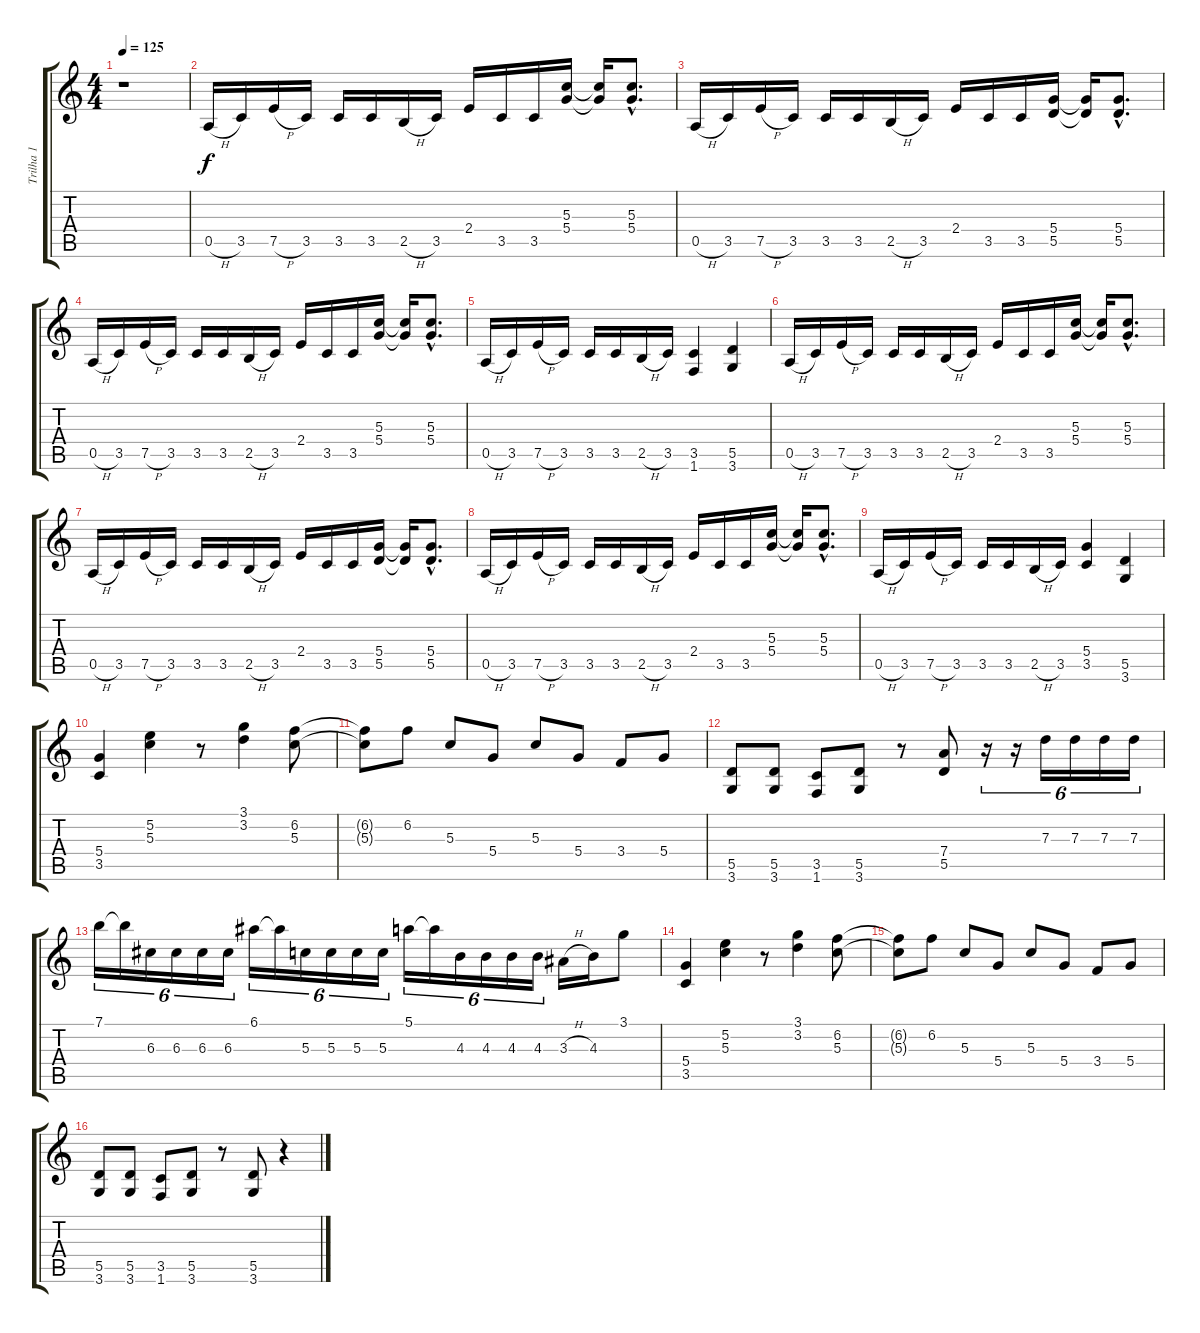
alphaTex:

\track ("Trilha 1" "Trilha 1") {instrument overdrivenguitar}
\staff {score tabs}
\tuning (E4 B3 G3 D3 A2 E2) {hide}
\ts (4 4)
\tempo 125
\clef g2
\ks c
r.1{dy f instrument overdrivenguitar} |
0.5{h}.16 3.5.16 7.5{h}.16 3.5.16 3.5.16 3.5.16 2.5{h}.16 3.5.16 2.4.16 3.5.16 3.5.16 (5.3 5.4).16 (5.3{t} 5.4{t}).16 (5.3{hac} 5.4{hac}).8{d} |
0.5{h}.16 3.5.16 7.5{h}.16 3.5.16 3.5.16 3.5.16 2.5{h}.16 3.5.16 2.4.16 3.5.16 3.5.16 (5.4 5.5).16 (5.4{t} 5.5{t}).16 (5.4{hac} 5.5{hac}).8{d} |
0.5{h}.16 3.5.16 7.5{h}.16 3.5.16 3.5.16 3.5.16 2.5{h}.16 3.5.16 2.4.16 3.5.16 3.5.16 (5.3 5.4).16 (5.3{t} 5.4{t}).16 (5.3{hac} 5.4{hac}).8{d} |
0.5{h}.16 3.5.16 7.5{h}.16 3.5.16 3.5.16 3.5.16 2.5{h}.16 3.5.16 (3.5 1.6).4 (5.5 3.6).4 |
0.5{h}.16 3.5.16 7.5{h}.16 3.5.16 3.5.16 3.5.16 2.5{h}.16 3.5.16 2.4.16 3.5.16 3.5.16 (5.3 5.4).16 (5.3{t} 5.4{t}).16 (5.3{hac} 5.4{hac}).8{d} |
0.5{h}.16 3.5.16 7.5{h}.16 3.5.16 3.5.16 3.5.16 2.5{h}.16 3.5.16 2.4.16 3.5.16 3.5.16 (5.4 5.5).16 (5.4{t} 5.5{t}).16 (5.4{hac} 5.5{hac}).8{d} |
0.5{h}.16 3.5.16 7.5{h}.16 3.5.16 3.5.16 3.5.16 2.5{h}.16 3.5.16 2.4.16 3.5.16 3.5.16 (5.3 5.4).16 (5.3{t} 5.4{t}).16 (5.3{hac} 5.4{hac}).8{d} |
0.5{h}.16 3.5.16 7.5{h}.16 3.5.16 3.5.16 3.5.16 2.5{h}.16 3.5.16 (5.4 3.5).4 (5.5 3.6).4 |
(5.4 3.5).4 (5.2 5.3).4 r.8 (3.1 3.2).4 (6.2 5.3).8 |
(6.2{t} 5.3{t}).8 6.2.8 5.3.8 5.4.8 5.3.8 5.4.8 3.4.8 5.4.8 |
(5.5 3.6).8 (5.5 3.6).8 (3.5 1.6).8 (5.5 3.6).8 r.8 (7.4 5.5).8 r.16{tu (6 4)} r.16{tu (6 4)} 7.3.16{tu (6 4)} 7.3.16{tu (6 4)} 7.3.16{tu (6 4)} 7.3.16{tu (6 4)} |
7.1.16{tu (6 4)} 7.1{t}.16{tu (6 4)} 6.3.16{tu (6 4)} 6.3.16{tu (6 4)} 6.3.16{tu (6 4)} 6.3.16{tu (6 4)} 6.1.16{tu (6 4)} 6.1{t}.16{tu (6 4)} 5.3.16{tu (6 4)} 5.3.16{tu (6 4)} 5.3.16{tu (6 4)} 5.3.16{tu (6 4)} 5.1.16{tu (6 4)} 5.1{t}.16{tu (6 4)} 4.3.16{tu (6 4)} 4.3.16{tu (6 4)} 4.3.16{tu (6 4)} 4.3.16{tu (6 4)} 3.3{h}.16 4.3.16 3.1.8 |
(5.4 3.5).4 (5.2 5.3).4 r.8 (3.1 3.2).4 (6.2 5.3).8 |
(6.2{t} 5.3{t}).8 6.2.8 5.3.8 5.4.8 5.3.8 5.4.8 3.4.8 5.4.8 |
(5.5 3.6).8 (5.5 3.6).8 (3.5 1.6).8 (5.5 3.6).8 r.8 (5.5 3.6).8 r.4
